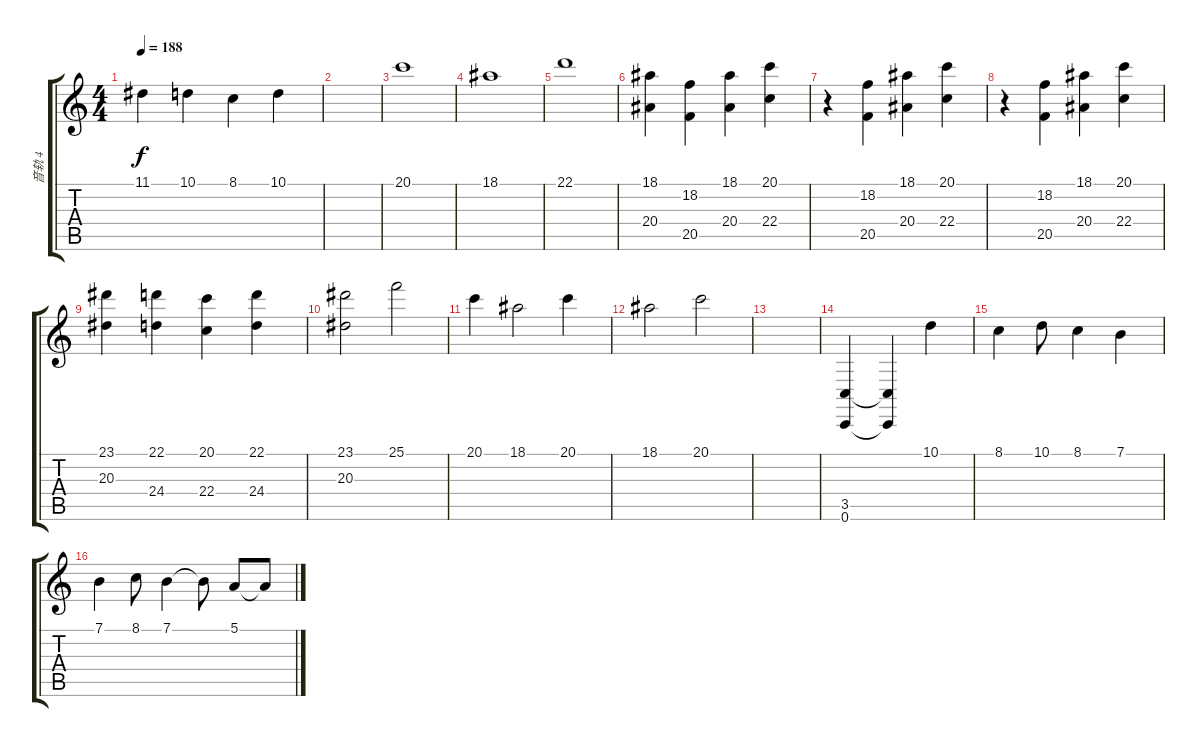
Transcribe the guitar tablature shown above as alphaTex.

\track ("音轨 4" "音轨 4") {instrument acousticgrandpiano}
\staff {score tabs}
\tuning (E4 B3 G3 D3 A2 C2) {hide}
\ts (4 4)
\tempo 188
\clef g2
\ks c
11.1.4{dy f} 10.1.4 8.1.4 10.1.4 |
|
20.1.1 |
18.1.1 |
22.1.1 |
(18.1 20.4).4 (18.2 20.5).4 (18.1 20.4).4 (20.1 22.4).4 |
r.4 (18.2 20.5).4 (18.1 20.4).4 (20.1 22.4).4 |
r.4 (18.2 20.5).4 (18.1 20.4).4 (20.1 22.4).4 |
(23.1 20.3).4 (22.1 24.4).4 (20.1 22.4).4 (22.1 24.4).4 |
(23.1 20.3).2 25.1.2 |
20.1.4 18.1.2 20.1.4 |
18.1.2 20.1.2 |
|
(3.5 0.6).4 (3.5{t} 0.6{t}).4 10.1.4 |
8.1.4 10.1.8 8.1.4 7.1.4 |
7.1.4 8.1.8 7.1.4 7.1{t}.8 5.1.8 5.1{t}.8
